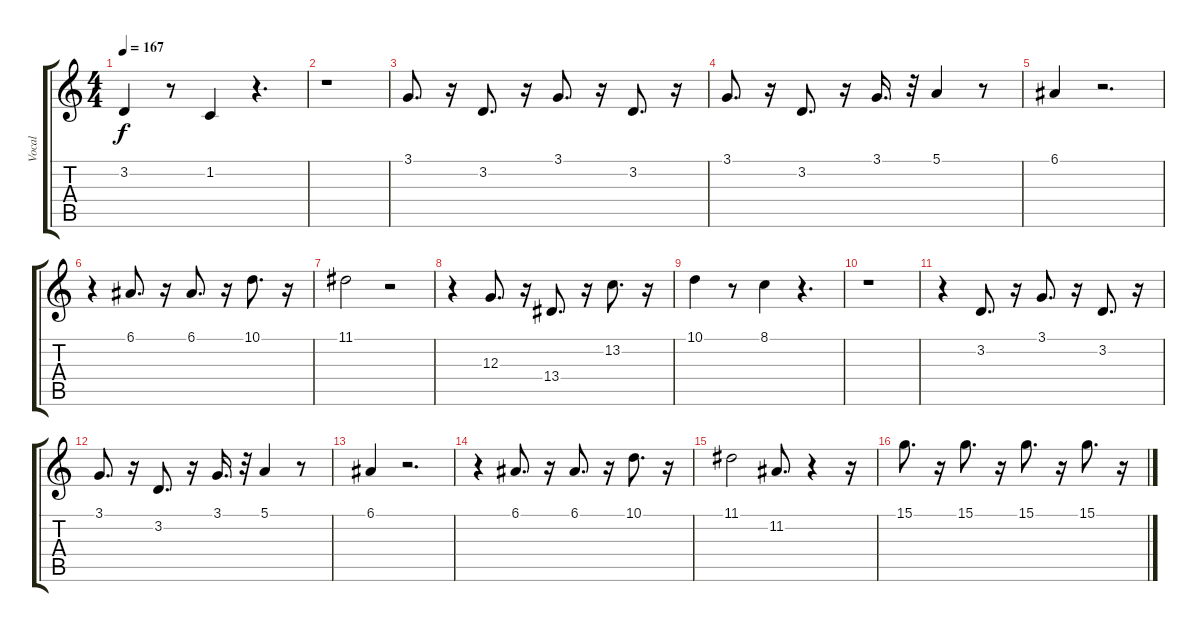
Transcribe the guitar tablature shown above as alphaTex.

\track ("Vocal" "Vocal") {instrument clarinet}
\staff {score tabs}
\tuning (E4 B3 G3 D3 A2 E2) {hide}
\ts (4 4)
\tempo 167
\clef g2
\ks c
3.2.4{dy f} r.8 1.2.4 r.4{d} |
r.1 |
3.1.8{d} r.16 3.2.8{d} r.16 3.1.8{d} r.16 3.2.8{d} r.16 |
3.1.8{d} r.16 3.2.8{d} r.16 3.1.16{d} r.32 5.1.4 r.8 |
6.1.4 r.2{d} |
r.4 6.1.8{d} r.16 6.1.8{d} r.16 10.1.8{d} r.16 |
11.1.2 r.2 |
r.4 12.3.8{d} r.16 13.4.8{d} r.16 13.2.8{d} r.16 |
10.1.4 r.8 8.1.4 r.4{d} |
r.1 |
r.4 3.2.8{d} r.16 3.1.8{d} r.16 3.2.8{d} r.16 |
3.1.8{d} r.16 3.2.8{d} r.16 3.1.16{d} r.32 5.1.4 r.8 |
6.1.4 r.2{d} |
r.4 6.1.8{d} r.16 6.1.8{d} r.16 10.1.8{d} r.16 |
11.1.2 11.2.8{d} r.4 r.16 |
15.1.8{d} r.16 15.1.8{d} r.16 15.1.8{d} r.16 15.1.8{d} r.16
